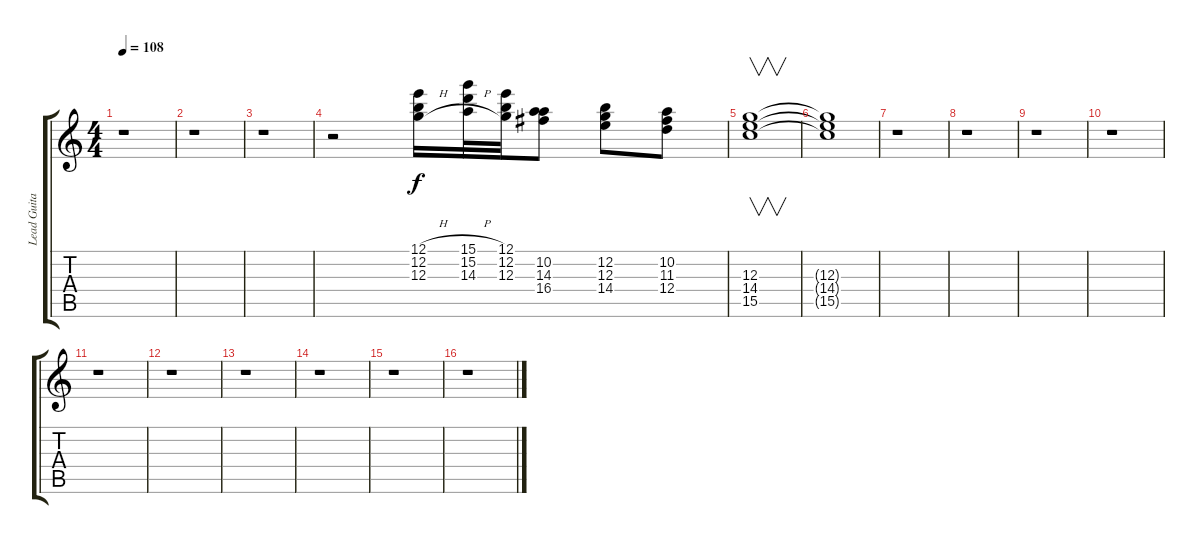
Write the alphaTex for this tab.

\track ("Lead Guitar" "Lead Guita") {instrument distortionguitar}
\staff {score tabs}
\tuning (E4 B3 G3 D3 A2 E2) {hide}
\ts (4 4)
\tempo 108
\clef g2
\ks c
r.1{dy f} |
r.1 |
r.1 |
r.2 (12.1{h} 12.2{h} 12.3{h}).16 (15.1{h} 15.2{h} 14.3{h}).32 (12.1 12.2 12.3).32 (10.2 14.3 16.4).8 (12.2 12.3 14.4).8 (10.2 11.3 12.4).8 |
(12.3 14.4 15.5).1{v} |
(12.3{t} 14.4{t} 15.5{t}).1 |
r.1 |
r.1 |
r.1 |
r.1 |
r.1 |
r.1 |
r.1 |
r.1 |
r.1 |
r.1
